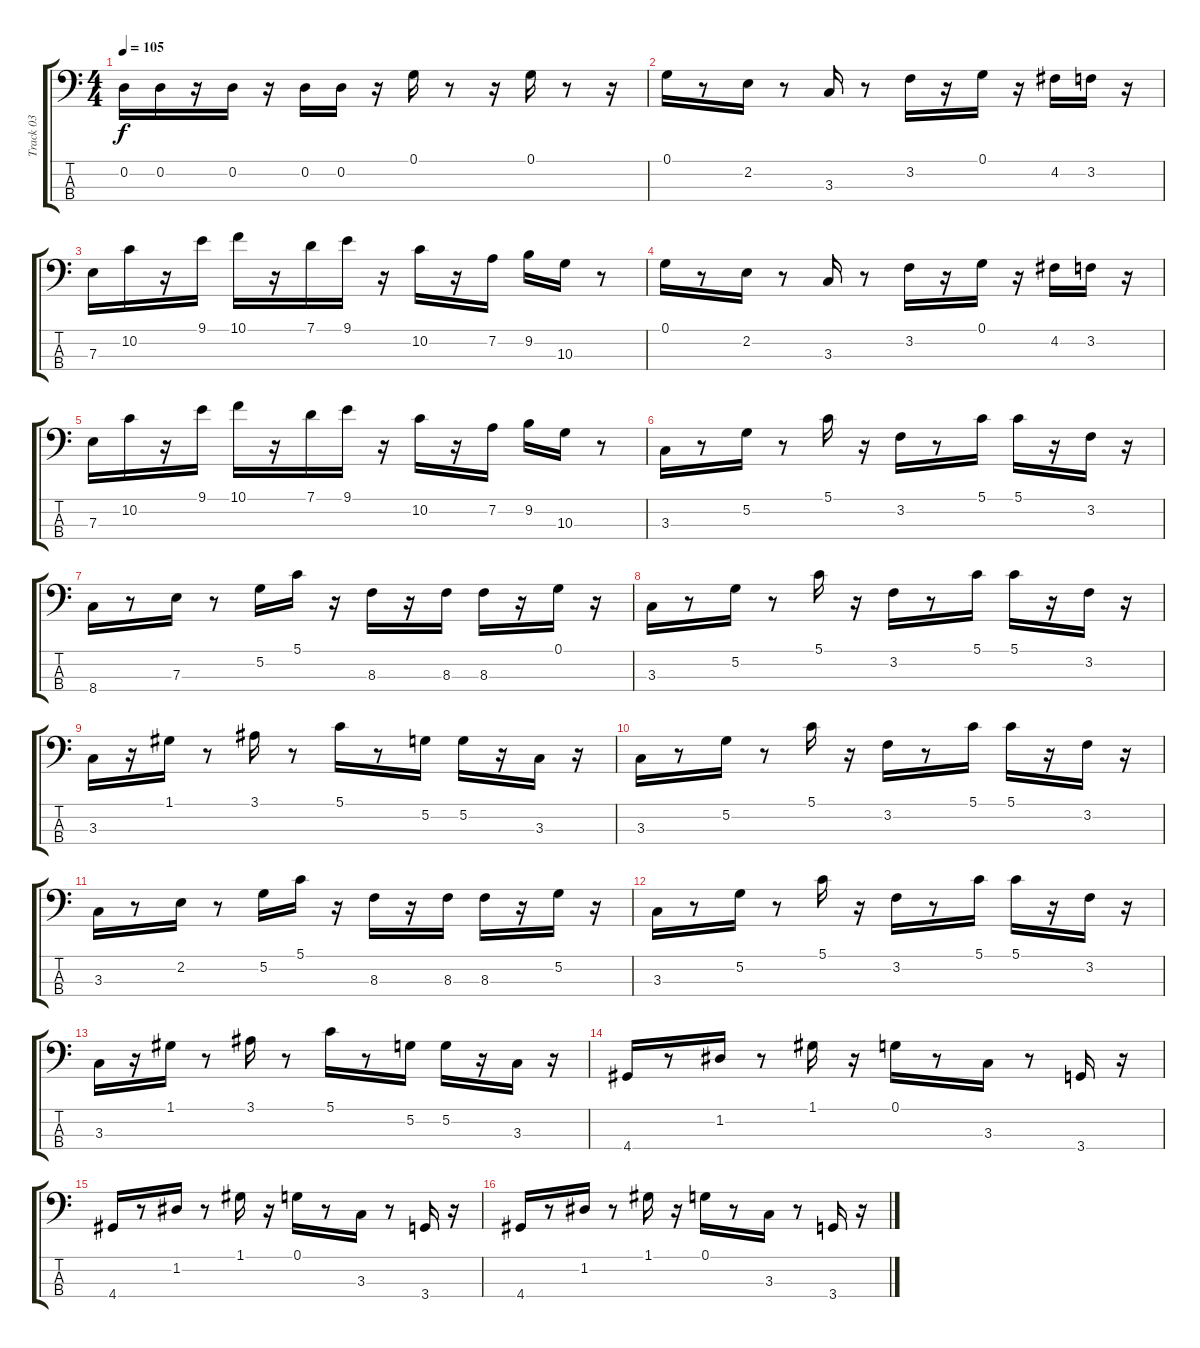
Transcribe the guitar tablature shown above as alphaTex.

\track ("Track 03" "Track 03") {instrument electricbassfinger}
\staff {score tabs}
\tuning (G2 D2 A1 E1) {hide}
\ts (4 4)
\tempo 105
\clef f4
\ks c
0.2.16{dy f instrument electricbassfinger} 0.2.16 r.16 0.2.16 r.16 0.2.16 0.2.16 r.16 0.1.16 r.8 r.16 0.1.16 r.8 r.16 |
0.1.16 r.8 2.2.16 r.8 3.3.16 r.8 3.2.16 r.16 0.1.16 r.16 4.2.16 3.2.16 r.16 |
7.3.16 10.2.16 r.16 9.1.16 10.1.16 r.16 7.1.16 9.1.16 r.16 10.2.16 r.16 7.2.16 9.2.16 10.3.16 r.8 |
0.1.16 r.8 2.2.16 r.8 3.3.16 r.8 3.2.16 r.16 0.1.16 r.16 4.2.16 3.2.16 r.16 |
7.3.16 10.2.16 r.16 9.1.16 10.1.16 r.16 7.1.16 9.1.16 r.16 10.2.16 r.16 7.2.16 9.2.16 10.3.16 r.8 |
3.3.16 r.8 5.2.16 r.8 5.1.16 r.16 3.2.16 r.8 5.1.16 5.1.16 r.16 3.2.16 r.16 |
8.4.16 r.8 7.3.16 r.8 5.2.16 5.1.16 r.16 8.3.16 r.16 8.3.16 8.3.16 r.16 0.1.16 r.16 |
3.3.16 r.8 5.2.16 r.8 5.1.16 r.16 3.2.16 r.8 5.1.16 5.1.16 r.16 3.2.16 r.16 |
3.3.16 r.16 1.1.16 r.8 3.1.16 r.8 5.1.16 r.8 5.2.16 5.2.16 r.16 3.3.16 r.16 |
3.3.16 r.8 5.2.16 r.8 5.1.16 r.16 3.2.16 r.8 5.1.16 5.1.16 r.16 3.2.16 r.16 |
3.3.16 r.8 2.2.16 r.8 5.2.16 5.1.16 r.16 8.3.16 r.16 8.3.16 8.3.16 r.16 5.2.16 r.16 |
3.3.16 r.8 5.2.16 r.8 5.1.16 r.16 3.2.16 r.8 5.1.16 5.1.16 r.16 3.2.16 r.16 |
3.3.16 r.16 1.1.16 r.8 3.1.16 r.8 5.1.16 r.8 5.2.16 5.2.16 r.16 3.3.16 r.16 |
4.4.16 r.8 1.2.16 r.8 1.1.16 r.16 0.1.16 r.8 3.3.16 r.8 3.4.16 r.16 |
4.4.16 r.8 1.2.16 r.8 1.1.16 r.16 0.1.16 r.8 3.3.16 r.8 3.4.16 r.16 |
4.4.16 r.8 1.2.16 r.8 1.1.16 r.16 0.1.16 r.8 3.3.16 r.8 3.4.16 r.16
